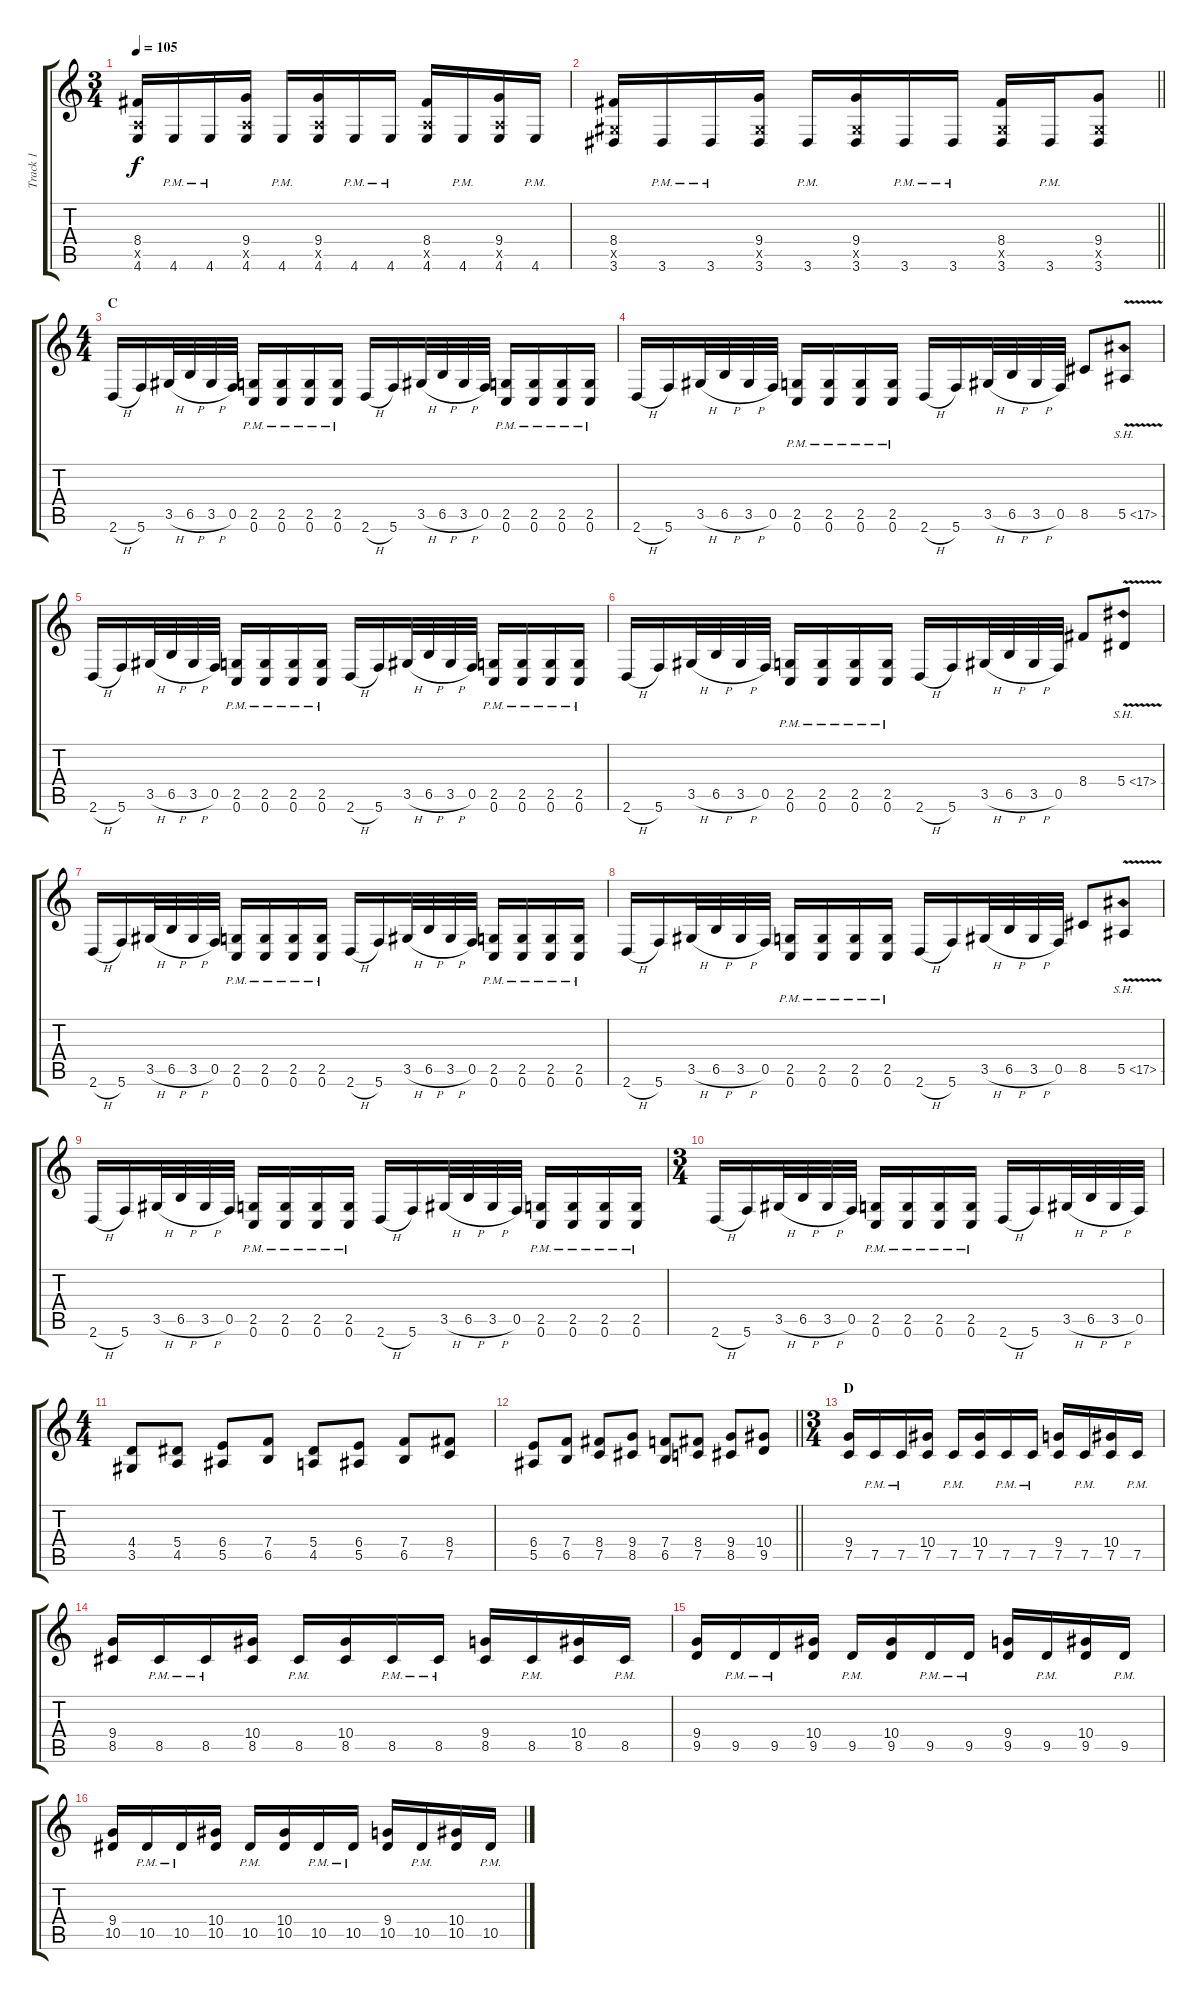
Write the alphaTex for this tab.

\track ("Track 1" "Track 1") {instrument distortionguitar}
\staff {score tabs}
\tuning (C4 G3 Eb3 Bb2 F2 C2) {hide}
\ts (3 4)
\tempo 105
\clef g2
\ks c
(8.4 4.5{x} 4.6).16{dy f} 4.6{pm}.16 4.6{pm}.16 (9.4 4.5{x} 4.6).16 4.6{pm}.16 (9.4 4.5{x} 4.6).16 4.6{pm}.16 4.6{pm}.16 (8.4 4.5{x} 4.6).16 4.6{pm}.16 (9.4 4.5{x} 4.6).16 4.6{pm}.16 |
\barLineRight lightlight
(8.4 3.5{x} 3.6).16 3.6{pm}.16 3.6{pm}.16 (9.4 3.5{x} 3.6).16 3.6{pm}.16 (9.4 3.5{x} 3.6).16 3.6{pm}.16 3.6{pm}.16 (8.4 3.5{x} 3.6).16 3.6{pm}.16 (9.4 3.5{x} 3.6).8 |
\ts (4 4)
\section ("" "C")
2.6{h}.16 5.6.16 3.5{h}.32 6.5{h}.32 3.5{h}.32 0.5.32 (2.5{pm} 0.6{pm}).16 (2.5{pm} 0.6{pm}).16 (2.5{pm} 0.6{pm}).16 (2.5{pm} 0.6{pm}).16 2.6{h}.16 5.6.16 3.5{h}.32 6.5{h}.32 3.5{h}.32 0.5.32 (2.5{pm} 0.6{pm}).16 (2.5{pm} 0.6{pm}).16 (2.5{pm} 0.6{pm}).16 (2.5{pm} 0.6{pm}).16 |
2.6{h}.16 5.6.16 3.5{h}.32 6.5{h}.32 3.5{h}.32 0.5.32 (2.5{pm} 0.6{pm}).16 (2.5{pm} 0.6{pm}).16 (2.5{pm} 0.6{pm}).16 (2.5{pm} 0.6{pm}).16 2.6{h}.16 5.6.16 3.5{h}.32 6.5{h}.32 3.5{h}.32 0.5.32 8.5.8 5.5{sh 12 v}.8 |
2.6{h}.16 5.6.16 3.5{h}.32 6.5{h}.32 3.5{h}.32 0.5.32 (2.5{pm} 0.6{pm}).16 (2.5{pm} 0.6{pm}).16 (2.5{pm} 0.6{pm}).16 (2.5{pm} 0.6{pm}).16 2.6{h}.16 5.6.16 3.5{h}.32 6.5{h}.32 3.5{h}.32 0.5.32 (2.5{pm} 0.6{pm}).16 (2.5{pm} 0.6{pm}).16 (2.5{pm} 0.6{pm}).16 (2.5{pm} 0.6{pm}).16 |
2.6{h}.16 5.6.16 3.5{h}.32 6.5{h}.32 3.5{h}.32 0.5.32 (2.5{pm} 0.6{pm}).16 (2.5{pm} 0.6{pm}).16 (2.5{pm} 0.6{pm}).16 (2.5{pm} 0.6{pm}).16 2.6{h}.16 5.6.16 3.5{h}.32 6.5{h}.32 3.5{h}.32 0.5.32 8.4.8 5.4{sh 12 v}.8 |
2.6{h}.16 5.6.16 3.5{h}.32 6.5{h}.32 3.5{h}.32 0.5.32 (2.5{pm} 0.6{pm}).16 (2.5{pm} 0.6{pm}).16 (2.5{pm} 0.6{pm}).16 (2.5{pm} 0.6{pm}).16 2.6{h}.16 5.6.16 3.5{h}.32 6.5{h}.32 3.5{h}.32 0.5.32 (2.5{pm} 0.6{pm}).16 (2.5{pm} 0.6{pm}).16 (2.5{pm} 0.6{pm}).16 (2.5{pm} 0.6{pm}).16 |
2.6{h}.16 5.6.16 3.5{h}.32 6.5{h}.32 3.5{h}.32 0.5.32 (2.5{pm} 0.6{pm}).16 (2.5{pm} 0.6{pm}).16 (2.5{pm} 0.6{pm}).16 (2.5{pm} 0.6{pm}).16 2.6{h}.16 5.6.16 3.5{h}.32 6.5{h}.32 3.5{h}.32 0.5.32 8.5.8 5.5{sh 12 v}.8 |
2.6{h}.16 5.6.16 3.5{h}.32 6.5{h}.32 3.5{h}.32 0.5.32 (2.5{pm} 0.6{pm}).16 (2.5{pm} 0.6{pm}).16 (2.5{pm} 0.6{pm}).16 (2.5{pm} 0.6{pm}).16 2.6{h}.16 5.6.16 3.5{h}.32 6.5{h}.32 3.5{h}.32 0.5.32 (2.5{pm} 0.6{pm}).16 (2.5{pm} 0.6{pm}).16 (2.5{pm} 0.6{pm}).16 (2.5{pm} 0.6{pm}).16 |
\ts (3 4)
2.6{h}.16 5.6.16 3.5{h}.32 6.5{h}.32 3.5{h}.32 0.5.32 (2.5{pm} 0.6{pm}).16 (2.5{pm} 0.6{pm}).16 (2.5{pm} 0.6{pm}).16 (2.5{pm} 0.6{pm}).16 2.6{h}.16 5.6.16 3.5{h}.32 6.5{h}.32 3.5{h}.32 0.5.32 |
\ts (4 4)
(4.4 3.5).8 (5.4 4.5).8 (6.4 5.5).8 (7.4 6.5).8 (5.4 4.5).8 (6.4 5.5).8 (7.4 6.5).8 (8.4 7.5).8 |
\barLineRight lightlight
(6.4 5.5).8 (7.4 6.5).8 (8.4 7.5).8 (9.4 8.5).8 (7.4 6.5).8 (8.4 7.5).8 (9.4 8.5).8 (10.4 9.5).8 |
\ts (3 4)
\section ("" "D")
(9.4 7.5).16 7.5{pm}.16 7.5{pm}.16 (10.4 7.5).16 7.5{pm}.16 (10.4 7.5).16 7.5{pm}.16 7.5{pm}.16 (9.4 7.5).16 7.5{pm}.16 (10.4 7.5).16 7.5{pm}.16 |
(9.4 8.5).16 8.5{pm}.16 8.5{pm}.16 (10.4 8.5).16 8.5{pm}.16 (10.4 8.5).16 8.5{pm}.16 8.5{pm}.16 (9.4 8.5).16 8.5{pm}.16 (10.4 8.5).16 8.5{pm}.16 |
(9.4 9.5).16 9.5{pm}.16 9.5{pm}.16 (10.4 9.5).16 9.5{pm}.16 (10.4 9.5).16 9.5{pm}.16 9.5{pm}.16 (9.4 9.5).16 9.5{pm}.16 (10.4 9.5).16 9.5{pm}.16 |
(9.4 10.5).16 10.5{pm}.16 10.5{pm}.16 (10.4 10.5).16 10.5{pm}.16 (10.4 10.5).16 10.5{pm}.16 10.5{pm}.16 (9.4 10.5).16 10.5{pm}.16 (10.4 10.5).16 10.5{pm}.16
